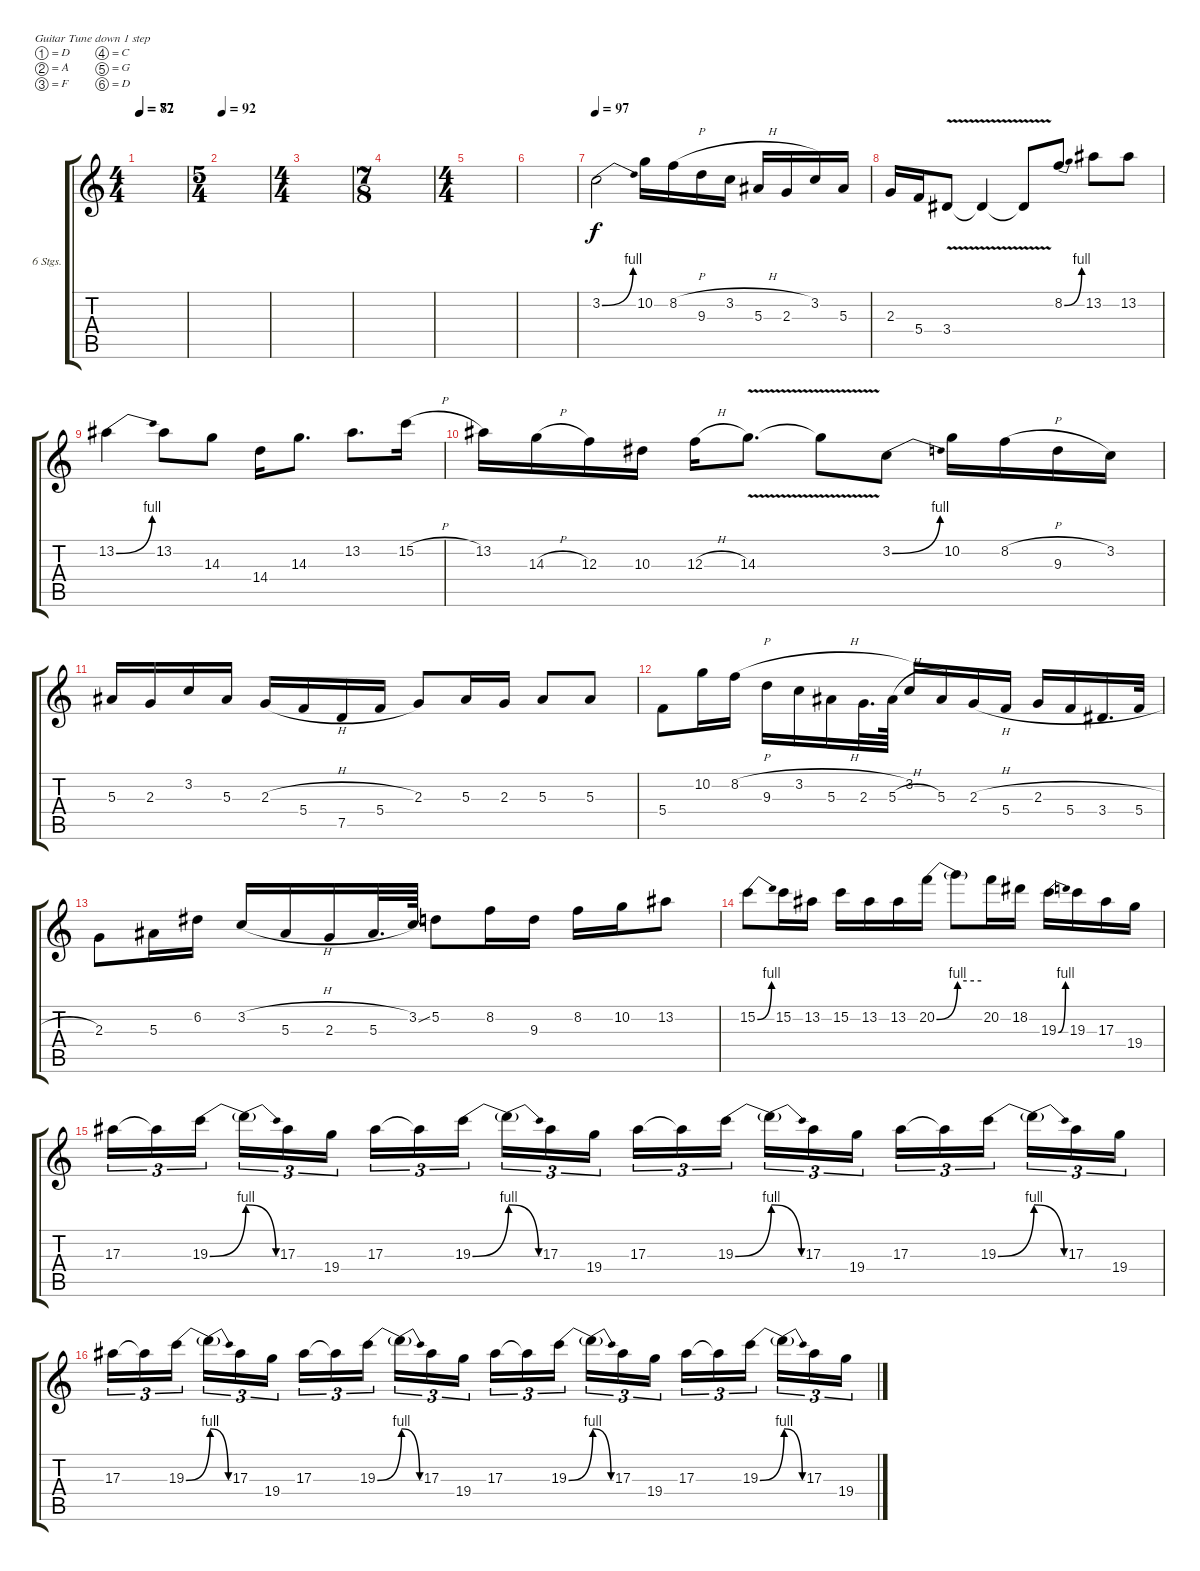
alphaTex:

\defaultSystemsLayout 4
\bracketExtendMode groupsimilarinstruments
\firstSystemTrackNameOrientation horizontal
\otherSystemsTrackNameOrientation horizontal
\track (" 6 St. Electric Guitar [Jimmy]" "6 Stgs.") {instrument electricguitarclean}
\staff {score tabs}
\tuning (D4 A3 F3 C3 G2 D2)
\ts (4 4)
\tempo 77
\tempo (82 0.00625)
\clef g2
\ks c
|
\ts (5 4)
\tempo 92
|
\ts (4 4)
|
\ts (7 8)
|
\ts (4 4)
|
|
\tempo 97
3.2{be (bend 0 0 60 4)}.2 10.2.16 8.2{h}.16 9.3.16 3.2{h}.16 5.3.16 2.3.16 3.2.16 5.3.16 |
2.3.16 5.4.16 3.4{v}.8 3.4{v t}.4 3.4{v t}.8 8.2{be (bend 0 0 60 4)}.8 13.2.8 13.2.8 |
13.2{be (bend 0 0 60 4)}.4 13.2.8 14.3.8 14.4.16 14.3.8{d} 13.2.8{d} 15.2{h}.16 |
13.2.16 14.3{h}.16 12.3.16 10.3.16 12.3{h}.16 14.3{v}.8{d} 14.3{v t}.8 3.2{be (bend 0 0 60 4)}.8 10.2.16 8.2{h}.16 9.3.16 3.2.16 |
5.3.16 2.3.16 3.2.16 5.3.16 2.3{h}.16 5.4.16 7.5.16 5.4.16 2.3.8 5.3.16 2.3.16 5.3.8 5.3.8 |
5.4.8 10.2.16 8.2{h}.16 9.3.16 3.2{h}.16 5.3.16 2.3.32{d} 5.3{h}.64 3.2.16 5.3.16 2.3{h}.16 5.4.16 2.3{h}.16 5.4.16 3.4.16{d} 5.4.32 |
2.3.8 5.3.16 6.2.16 3.2{h}.16 5.3.16 2.3.16 5.3.32{d} 3.2{ss}.64 5.2.8 8.2.16 9.3.16 8.2.16 10.2.16 13.2.8 |
15.2{be (bend 0 0 60 4)}.8 15.2.16 13.2.16 15.2.16 13.2.16 13.2.16 20.2{be (bend 0 0 60 4)}.16 20.2{be (hold 0 4 60 4) t}.8 20.2.16 18.2.16 19.3{be (bend 0 0 60 4)}.16 19.3.16 17.3.16 19.4.16 |
17.3.16{tu (3 2)} 17.3{t}.16{tu (3 2)} 19.3{be (bend 0 0 60 4)}.16{tu (3 2)} 19.3{be (release 0 4 60 0) t}.16{tu (3 2)} 17.3.16{tu (3 2)} 19.4.16{tu (3 2)} 17.3.16{tu (3 2)} 17.3{t}.16{tu (3 2)} 19.3{be (bend 0 0 60 4)}.16{tu (3 2)} 19.3{be (release 0 4 60 0) t}.16{tu (3 2)} 17.3.16{tu (3 2)} 19.4.16{tu (3 2)} 17.3.16{tu (3 2)} 17.3{t}.16{tu (3 2)} 19.3{be (bend 0 0 60 4)}.16{tu (3 2)} 19.3{be (release 0 4 60 0) t}.16{tu (3 2)} 17.3.16{tu (3 2)} 19.4.16{tu (3 2)} 17.3.16{tu (3 2)} 17.3{t}.16{tu (3 2)} 19.3{be (bend 0 0 60 4)}.16{tu (3 2)} 19.3{be (release 0 4 60 0) t}.16{tu (3 2)} 17.3.16{tu (3 2)} 19.4.16{tu (3 2)} |
17.3.16{tu (3 2)} 17.3{t}.16{tu (3 2)} 19.3{be (bend 0 0 60 4)}.16{tu (3 2)} 19.3{be (release 0 4 60 0) t}.16{tu (3 2)} 17.3.16{tu (3 2)} 19.4.16{tu (3 2)} 17.3.16{tu (3 2)} 17.3{t}.16{tu (3 2)} 19.3{be (bend 0 0 60 4)}.16{tu (3 2)} 19.3{be (release 0 4 60 0) t}.16{tu (3 2)} 17.3.16{tu (3 2)} 19.4.16{tu (3 2)} 17.3.16{tu (3 2)} 17.3{t}.16{tu (3 2)} 19.3{be (bend 0 0 60 4)}.16{tu (3 2)} 19.3{be (release 0 4 60 0) t}.16{tu (3 2)} 17.3.16{tu (3 2)} 19.4.16{tu (3 2)} 17.3.16{tu (3 2)} 17.3{t}.16{tu (3 2)} 19.3{be (bend 0 0 60 4)}.16{tu (3 2)} 19.3{be (release 0 4 60 0) t}.16{tu (3 2)} 17.3.16{tu (3 2)} 19.4.16{tu (3 2)}
